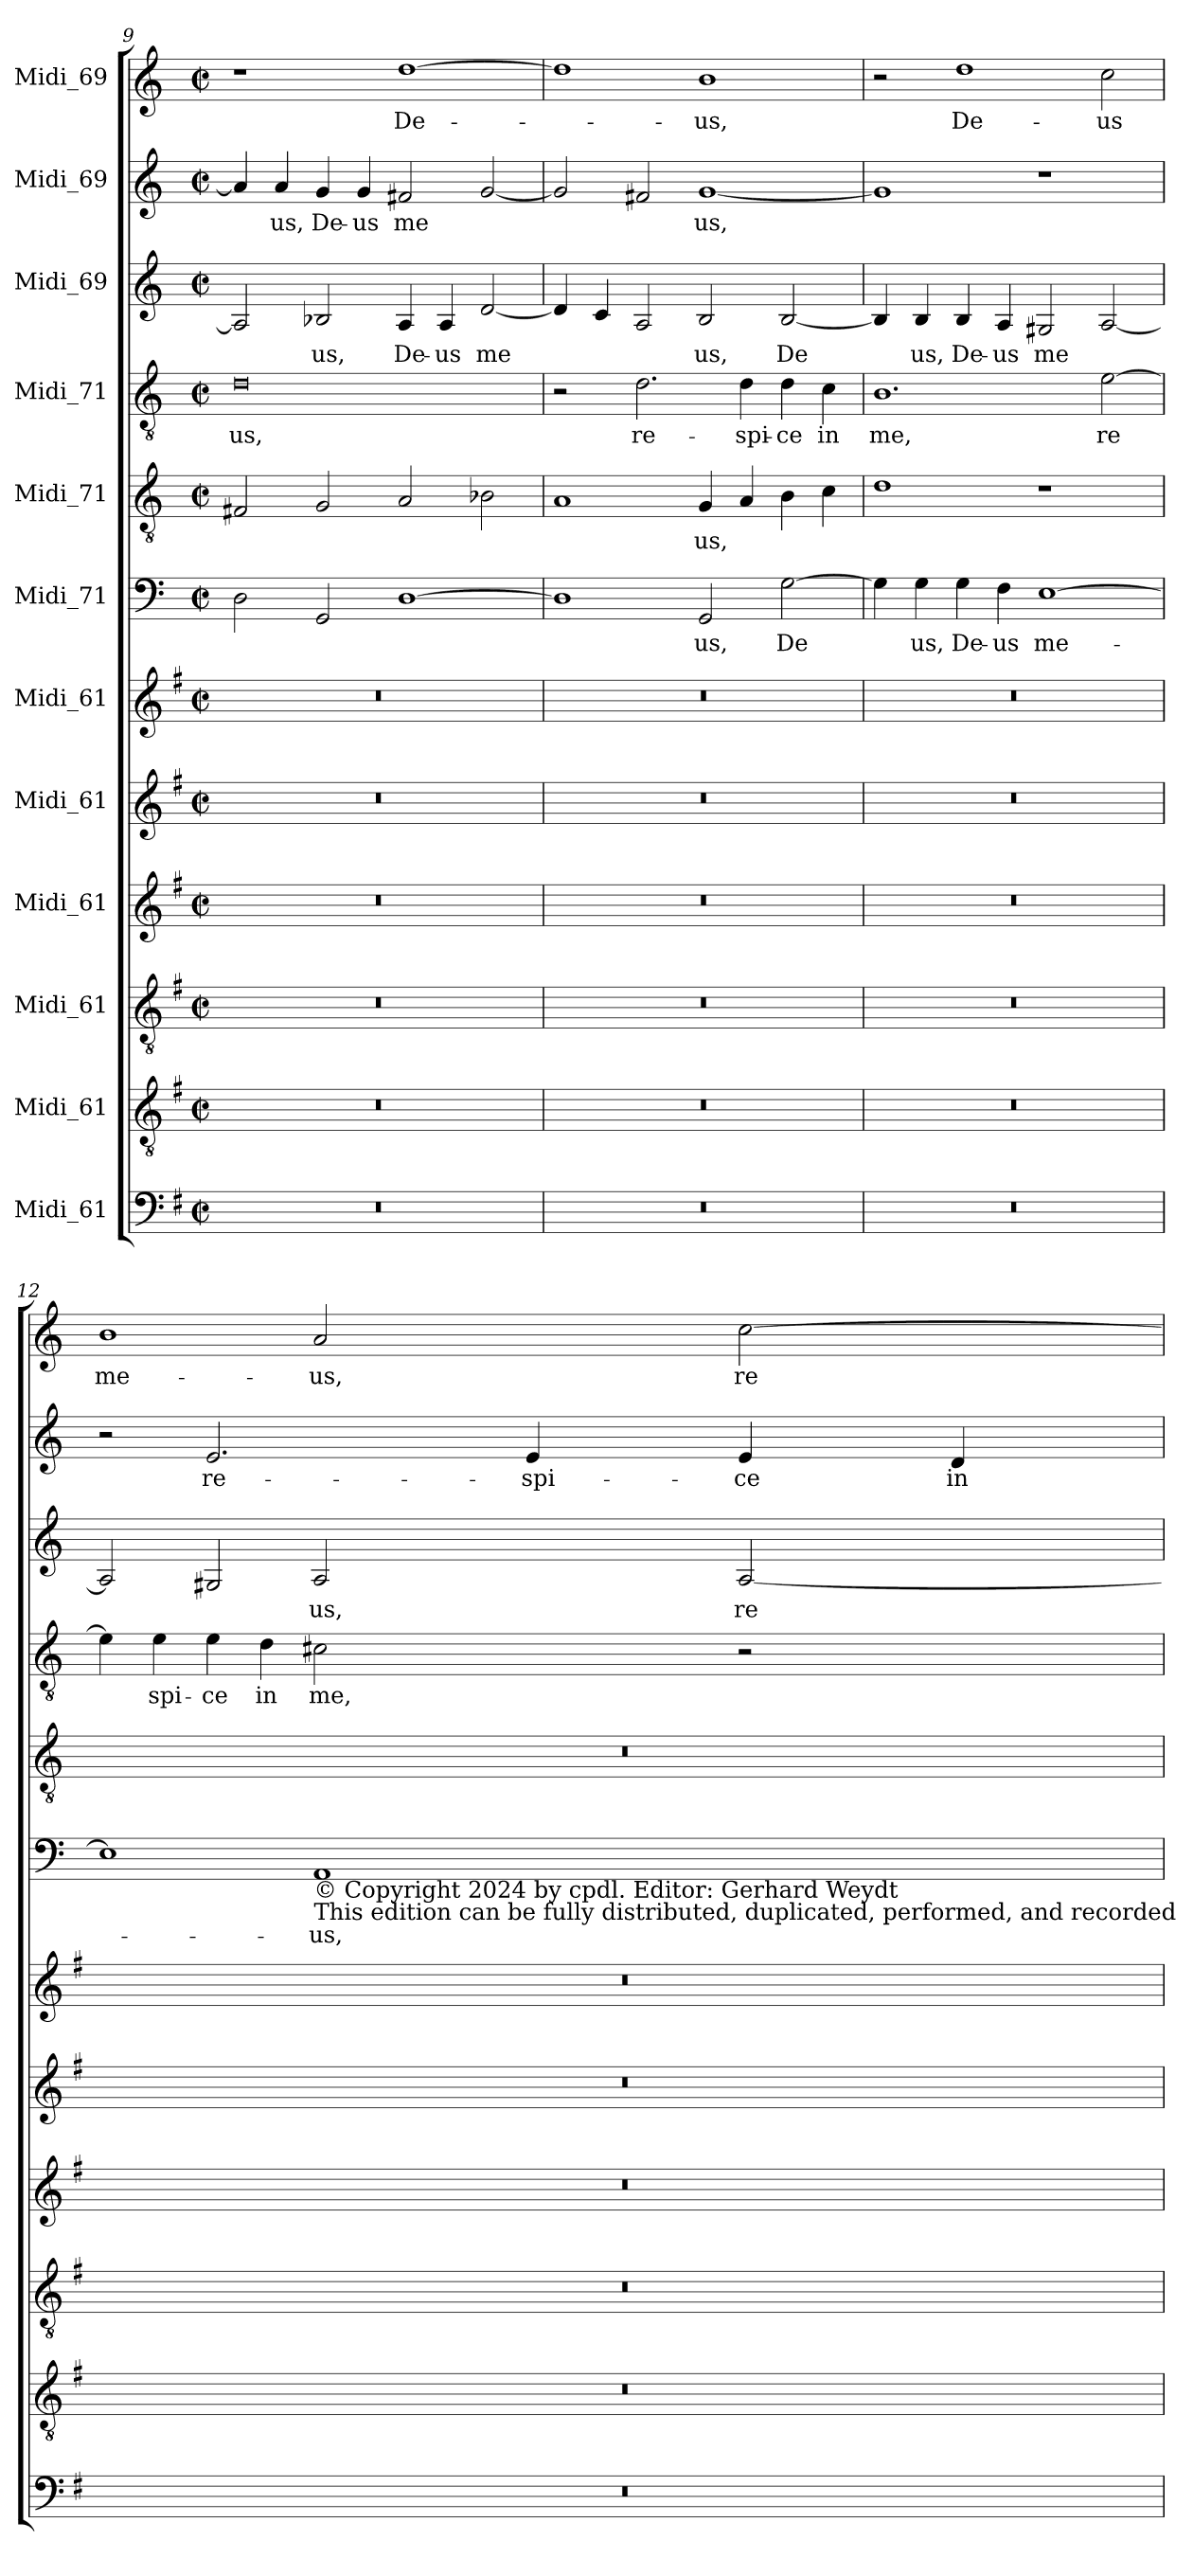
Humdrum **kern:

**kern	**kern	**kern	**kern	**kern	**kern	**kern	**text	**kern	**text	**kern	**text	**kern	**text	**kern	**text	**kern	**text
*part12	*part11	*part10	*part9	*part8	*part7	*part6	*part6	*part5	*part5	*part4	*part4	*part3	*part3	*part2	*part2	*part1	*part1
*staff12	*staff11	*staff10	*staff9	*staff8	*staff7	*staff6	*staff6	*staff5	*staff5	*staff4	*staff4	*staff3	*staff3	*staff2	*staff2	*staff1	*staff1
*I"Midi_61	*I"Midi_61	*I"Midi_61	*I"Midi_61	*I"Midi_61	*I"Midi_61	*I"Midi_71	*	*I"Midi_71	*	*I"Midi_71	*	*I"Midi_69	*	*I"Midi_69	*	*I"Midi_69	*
!!LO:LB:g=z
*clefF4	*clefGv2	*clefGv2	*clefG2	*clefG2	*clefG2	*clefF4	*	*clefGv2	*	*clefGv2	*	*clefG2	*	*clefG2	*	*clefG2	*
*ITrd4c7	*ITrd4c7	*ITrd4c7	*ITrd4c7	*ITrd4c7	*ITrd4c7	*	*	*	*	*	*	*	*	*	*	*	*
*k[]	*k[]	*k[]	*k[]	*k[]	*k[]	*k[]	*	*k[]	*	*k[]	*	*k[]	*	*k[]	*	*k[]	*
*C:	*C:	*C:	*C:	*C:	*C:	*C:	*	*C:	*	*C:	*	*C:	*	*C:	*	*C:	*
*M4/2	*M4/2	*M4/2	*M4/2	*M4/2	*M4/2	*M4/2	*	*M4/2	*	*M4/2	*	*M4/2	*	*M4/2	*	*M4/2	*
*met(c|)	*met(c|)	*met(c|)	*met(c|)	*met(c|)	*met(c|)	*met(c|)	*	*met(c|)	*	*met(c|)	*	*met(c|)	*	*met(c|)	*	*met(c|)	*
=9	=9	=9	=9	=9	=9	=9	=9	=9	=9	=9	=9	=9	=9	=9	=9	=9	=9
!	!	!	!	!	!	!	!	!	!	!	!LO:LY:b	!	!	!	!	!	!
0r	0r	0r	0r	0r	0r	2D	.	2F#X	.	0d	us,	2A]	.	4a]	.	1r	.
!	!	!	!	!	!	!	!	!	!	!	!	!	!	!	!LO:LY:b	!	!
.	.	.	.	.	.	.	.	.	.	.	.	.	.	4a	us,	.	.
!	!	!	!	!	!	!	!	!	!	!	!	!	!LO:LY:b	!	!LO:LY:b	!	!
.	.	.	.	.	.	2GG	.	2G	.	.	.	2B-X	us,	4g	De-	.	.
!	!	!	!	!	!	!	!	!	!	!	!	!	!	!	!LO:LY:b	!	!
.	.	.	.	.	.	.	.	.	.	.	.	.	.	4g	-us	.	.
!	!	!	!	!	!	!	!	!	!	!	!	!	!LO:LY:b	!	!LO:LY:b	!	!LO:LY:b
.	.	.	.	.	.	[1D	.	2A	.	.	.	4A	De-	2f#X	me	[1dd	De-
!	!	!	!	!	!	!	!	!	!	!	!	!	!LO:LY:b	!	!	!	!
.	.	.	.	.	.	.	.	.	.	.	.	4A	-us	.	.	.	.
!	!	!	!	!	!	!	!	!	!	!	!	!	!LO:LY:b	!	!	!	!
.	.	.	.	.	.	.	.	2B-X	.	.	.	[2d	me	[2g	.	.	.
=10	=10	=10	=10	=10	=10	=10	=10	=10	=10	=10	=10	=10	=10	=10	=10	=10	=10
0r	0r	0r	0r	0r	0r	1D]	.	1A	.	2r	.	4d]	.	2g]	.	1dd]	.
.	.	.	.	.	.	.	.	.	.	.	.	4c	.	.	.	.	.
!	!	!	!	!	!	!	!	!	!	!	!LO:LY:b	!	!	!	!	!	!
.	.	.	.	.	.	.	.	.	.	2.d	re-	2A	.	2f#	.	.	.
!	!	!	!	!	!	!	!LO:LY:b	!	!LO:LY:b	!	!	!	!LO:LY:b	!	!LO:LY:b	!	!LO:LY:b
.	.	.	.	.	.	2GG	-us,	4G	us,	.	.	2B	us,	[1g	us,	1b	-us,
!	!	!	!	!	!	!	!	!	!	!	!LO:LY:b	!	!	!	!	!	!
.	.	.	.	.	.	.	.	4A	.	4d	-spi-	.	.	.	.	.	.
!	!	!	!	!	!	!	!LO:LY:b	!	!	!	!LO:LY:b	!	!LO:LY:b	!	!	!	!
.	.	.	.	.	.	[2G	De	4B	.	4d	-ce	[2B	De	.	.	.	.
!	!	!	!	!	!	!	!	!	!	!	!LO:LY:b	!	!	!	!	!	!
.	.	.	.	.	.	.	.	4c	.	4c	in	.	.	.	.	.	.
=11	=11	=11	=11	=11	=11	=11	=11	=11	=11	=11	=11	=11	=11	=11	=11	=11	=11
!	!	!	!	!	!	!	!	!	!	!	!LO:LY:b	!	!	!	!	!	!
0r	0r	0r	0r	0r	0r	4G]	.	1d	.	1.B	me,	4B]	.	1g]	.	2r	.
!	!	!	!	!	!	!	!LO:LY:b	!	!	!	!	!	!LO:LY:b	!	!	!	!
.	.	.	.	.	.	4G	us,	.	.	.	.	4B	us,	.	.	.	.
!	!	!	!	!	!	!	!LO:LY:b	!	!	!	!	!	!LO:LY:b	!	!	!	!LO:LY:b
.	.	.	.	.	.	4G	De-	.	.	.	.	4B	De-	.	.	1dd	De-
!	!	!	!	!	!	!	!LO:LY:b	!	!	!	!	!	!LO:LY:b	!	!	!	!
.	.	.	.	.	.	4F	-us	.	.	.	.	4A	-us	.	.	.	.
!	!	!	!	!	!	!	!LO:LY:b	!	!	!	!	!	!LO:LY:b	!	!	!	!
.	.	.	.	.	.	[1E	me-	1r	.	.	.	2G#X	me	1r	.	.	.
!	!	!	!	!	!	!	!	!	!	!	!LO:LY:b	!	!	!	!	!	!LO:LY:b
.	.	.	.	.	.	.	.	.	.	[2e	re	[2A	.	.	.	2cc	-us
=12	=12	=12	=12	=12	=12	=12	=12	=12	=12	=12	=12	=12	=12	=12	=12	=12	=12
!	!	!	!	!	!	!	!	!	!	!	!	!	!	!	!	!	!LO:LY:b
0r	0r	0r	0r	0r	0r	1E]	.	0r	.	4e]	.	2A]	.	2r	.	1b	me-
!	!	!	!	!	!	!	!	!	!	!	!LO:LY:b	!	!	!	!	!	!
.	.	.	.	.	.	.	.	.	.	4e	spi-	.	.	.	.	.	.
!	!	!	!	!	!	!	!	!	!	!	!LO:LY:b	!	!	!	!LO:LY:b	!	!
.	.	.	.	.	.	.	.	.	.	4e	-ce	2G#	.	2.e	re-	.	.
!	!	!	!	!	!	!	!	!	!	!	!LO:LY:b	!	!	!	!	!	!
.	.	.	.	.	.	.	.	.	.	4d	in	.	.	.	.	.	.
!	!	!	!	!	!	!LO:TX:b:t=© Copyright 2024 by cpdl. Editor&colon; Gerhard Weydt\nThis edition can be fully distributed, duplicated, performed, and recorded	!	!	!	!	!	!	!	!	!	!	!
!	!	!	!	!	!	!	!LO:LY:b	!	!	!	!LO:LY:b	!	!LO:LY:b	!	!	!	!LO:LY:b
.	.	.	.	.	.	1AA	-us,	.	.	2c#X	me,	2A	us,	.	.	2a	-us,
!	!	!	!	!	!	!	!	!	!	!	!	!	!	!	!LO:LY:b	!	!
.	.	.	.	.	.	.	.	.	.	.	.	.	.	4e	-spi-	.	.
!	!	!	!	!	!	!	!	!	!	!	!	!	!LO:LY:b	!	!LO:LY:b	!	!LO:LY:b
.	.	.	.	.	.	.	.	.	.	2r	.	[2A	re	4e	-ce	[2cc	re
!	!	!	!	!	!	!	!	!	!	!	!	!	!	!	!LO:LY:b	!	!
.	.	.	.	.	.	.	.	.	.	.	.	.	.	4d	in	.	.
=	=	=	=	=	=	=	=	=	=	=	=	=	=	=	=	=	=
*-	*-	*-	*-	*-	*-	*-	*-	*-	*-	*-	*-	*-	*-	*-	*-	*-	*-
